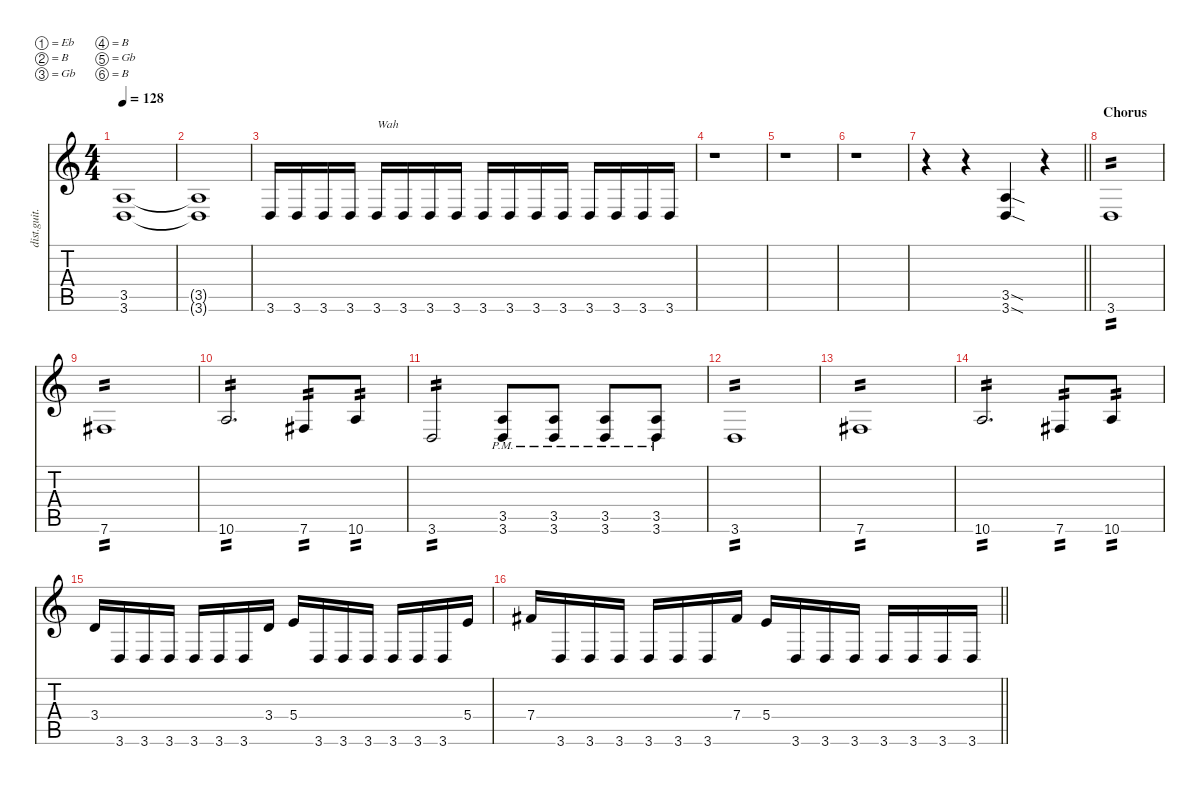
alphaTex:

\defaultSystemsLayout 4
\hideDynamics
\bracketExtendMode nobrackets
\otherSystemsTrackNameOrientation horizontal
\track ("Devin Townsend" "dist.guit.") {instrument distortionguitar}
\staff {score tabs}
\tuning (Eb4 B3 Gb3 B2 Gb2 B1)
\ts (4 4)
\tempo 128
\clef g2
\ks c
(3.5{t} 3.6{t}).1{dy f beam Up} |
(3.5{t} 3.6{t}).1{beam Up} |
3.6.16{beam Up} 3.6.16{beam Up} 3.6.16{beam Up} 3.6.16{beam Up} 3.6.16{txt "Wah" beam Up} 3.6.16{beam Up} 3.6.16{beam Up} 3.6.16{beam Up} 3.6.16{beam Up} 3.6.16{beam Up} 3.6.16{beam Up} 3.6.16{beam Up} 3.6.16{beam Up} 3.6.16{beam Up} 3.6.16{beam Up} 3.6.16{beam Up} |
r.1{beam Down} |
r.1{beam Down} |
r.1{beam Down} |
\barLineRight lightlight
r.4{beam Down} r.4{beam Down} (3.5{sod} 3.6{sod}).4{beam Up} r.4{beam Up} |
\section ("" "Chorus")
3.6.1{tp 2 beam Up} |
7.6{acc #}.1{tp 2 beam Up} |
10.6.2{d tp 2 beam Up} 7.6{acc #}.8{tp 2 beam Up} 10.6.8{tp 2 beam Up} |
3.6.2{tp 2 beam Up} (3.5{pm} 3.6{pm}).8{beam Up} (3.5{pm} 3.6{pm}).8{beam Up} (3.5{pm} 3.6{pm}).8{beam Up} (3.5{pm} 3.6{pm}).8{beam Up} |
3.6.1{tp 2 beam Up} |
7.6{acc #}.1{tp 2 beam Up} |
10.6.2{d tp 2 beam Up} 7.6{acc #}.8{tp 2 beam Up} 10.6.8{tp 2 beam Up} |
3.4.16{beam Up} 3.6.16{beam Up} 3.6.16{beam Up} 3.6.16{beam Up} 3.6.16{beam Up} 3.6.16{beam Up} 3.6.16{beam Up} 3.4.16{beam Up} 5.4.16{beam Up} 3.6.16{beam Up} 3.6.16{beam Up} 3.6.16{beam Up} 3.6.16{beam Up} 3.6.16{beam Up} 3.6.16{beam Up} 5.4.16{beam Up} |
\barLineRight lightlight
7.4{acc #}.16{beam Up} 3.6.16{beam Up} 3.6.16{beam Up} 3.6.16{beam Up} 3.6.16{beam Up} 3.6.16{beam Up} 3.6.16{beam Up} 7.4{acc #}.16{beam Up} 5.4.16{beam Up} 3.6.16{beam Up} 3.6.16{beam Up} 3.6.16{beam Up} 3.6.16{beam Up} 3.6.16{beam Up} 3.6.16{beam Up} 3.6.16{beam Up}
